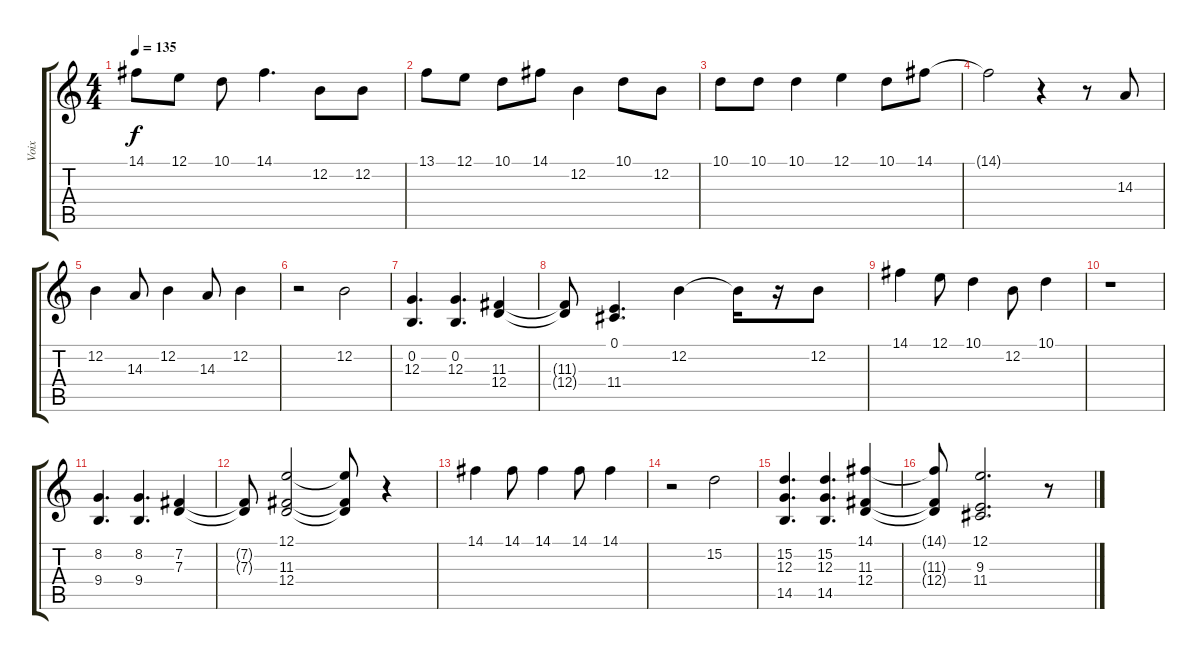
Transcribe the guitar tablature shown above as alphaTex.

\track ("Voix" "Voix") {instrument fx8scifi}
\staff {score tabs}
\tuning (E4 B3 G3 D3 A2 E2) {hide}
\ts (4 4)
\tempo 135
\clef g2
\ks c
14.1.8{dy f} 12.1.8 10.1.8 14.1.4{d} 12.2.8 12.2.8 |
13.1.8 12.1.8 10.1.8 14.1.8 12.2.4 10.1.8 12.2.8 |
10.1.8 10.1.8 10.1.4 12.1.4 10.1.8 14.1.8 |
14.1{t}.2 r.4 r.8 14.3.8 |
12.2.4 14.3.8 12.2.4 14.3.8 12.2.4 |
r.2 12.2.2 |
(0.2 12.3).4{d} (0.2 12.3).4{d} (11.3 12.4).4 |
(11.3{t} 12.4{t}).8 (0.1 11.4).4{d} 12.2.4 12.2{t}.16 r.16 12.2.8 |
14.1.4 12.1.8 10.1.4 12.2.8 10.1.4 |
r.1 |
(8.2 9.4).4{d} (8.2 9.4).4{d} (7.2 7.3).4 |
(7.2{t} 7.3{t}).8 (12.1 11.3 12.4).2 (12.1{t} 11.3{t} 12.4{t}).8 r.4 |
14.1.4 14.1.8 14.1.4 14.1.8 14.1.4 |
r.2 15.2.2 |
(15.2 12.3 14.5).4{d} (15.2 12.3 14.5).4{d} (14.1 11.3 12.4).4 |
(14.1{t} 11.3{t} 12.4{t}).8 (12.1 9.3 11.4).2{d} r.8
